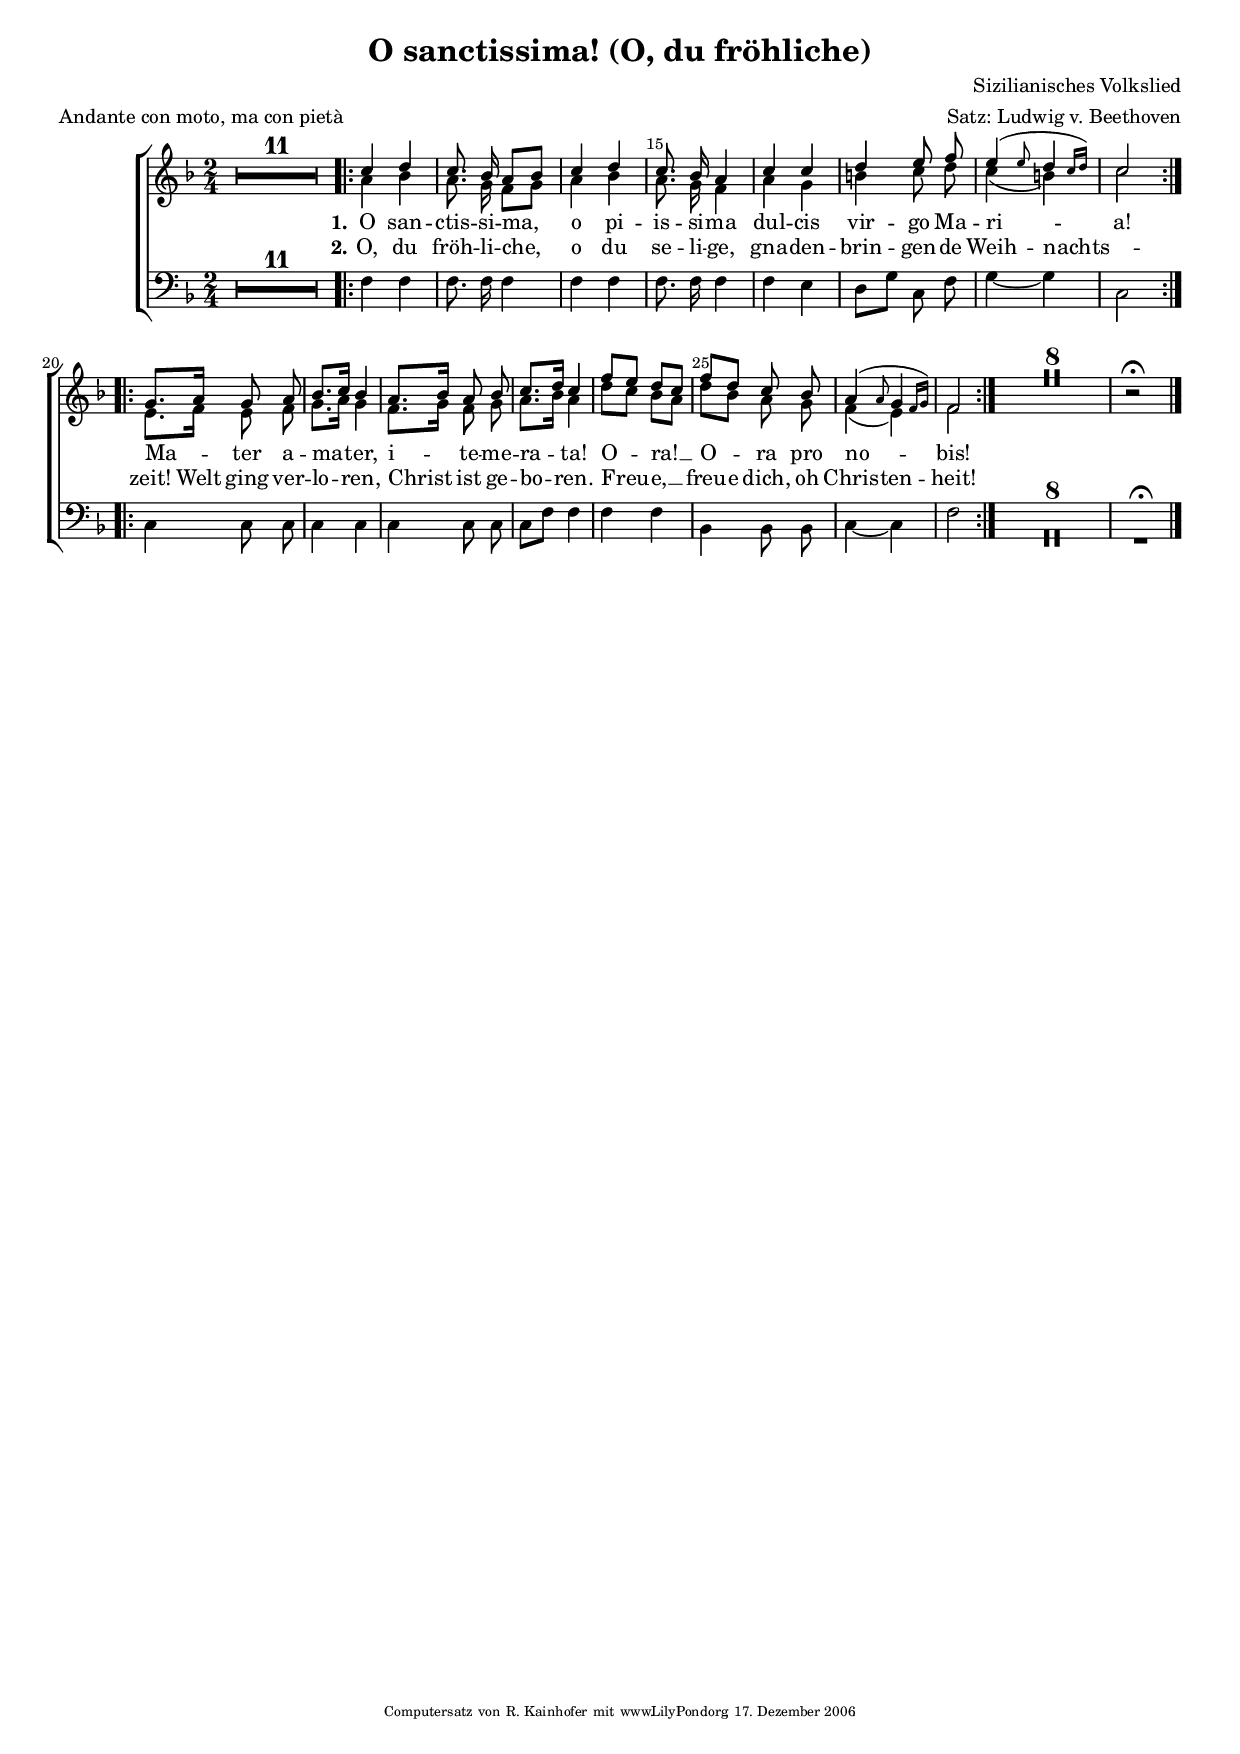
%lilypond input for Ich hab' dich lieb, mein Wien!


\version "2.7.40"
#(set-default-paper-size "a4")
#(set-global-staff-size 17)

\header {
	title = "O sanctissima! (O, du fröhliche)"
	composer = "Sizilianisches Volkslied"
	arranger = "Satz: Ludwig v. Beethoven"
	meter = "Andante con moto, ma con pietà"
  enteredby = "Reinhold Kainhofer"
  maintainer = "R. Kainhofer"
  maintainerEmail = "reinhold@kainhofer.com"
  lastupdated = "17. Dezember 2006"
  
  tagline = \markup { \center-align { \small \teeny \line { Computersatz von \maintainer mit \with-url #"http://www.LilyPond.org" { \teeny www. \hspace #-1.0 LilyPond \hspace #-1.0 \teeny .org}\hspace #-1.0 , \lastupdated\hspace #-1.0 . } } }
}


\paper {
% 	between-system-space = 0.3\cm
	between-system-padding = 0.3\cm
	after-title-space = 0.05\cm
% 	ragged-bottom = ##f
% 	ragged-last-bottom = ##f
}

\include "deutsch.ly"

ScoreSettings = {
 	\set Score.skipBars = ##t
% 	\override Staff.VerticalAxisGroup #'minimum-Y-extent = #'(-0 . 0)
% 	\set Staff.midiInstrument = "acoustic grand"
% 	\override Lyrics.VerticalAxisGroup #'minimum-Y-extent = #'(-0 . 0)
	% left-align all rehearsal marks
% 	\override Score.RehearsalMark #'self-alignment-X = #-1
% 	\override Score.RehearsalMark #'padding = #2.8
% 	\override Score.RehearsalMark #'font-size = #1
% 	\override Score.RehearsalMark #'font-shape = #'italic
%
	\override Score.BarNumber  #'break-visibility = #end-of-line-invisible
	\set Score.barNumberVisibility = #(every-nth-bar-number-visible 5)
}

GlobalSettings = \notemode
{	
	\key f \major
	\time 2/4
 	\autoBeamOff
	\revert Rest #'direction
	\revert MultiMeasureRest #'staff-position
}

dynamik = {}

tempos = {}

sopMusic = \relative c'' {
  R2*11 \repeat volta 2 { c4 d | c8. b16 a8[ b] |
  c4 d | c8. b16 a4 | c c | d e8 f | e4( \grace e8 \afterGrace d4 {c16[d])} | c2 }
  \repeat volta 2 { g8.[ a16] g8 a | b8.[ c16] b4 | a8.[ b16] a8 b | c8.[ d16] c4 | f8[e] d[c] | f[d] c b |
  a4( \grace a8 \afterGrace g4 {f16[g16])} | f2 }
  R2*8 | r2\fermata 
  \bar"|."
}

altoMusic = \relative c'' {
  s2*11 \repeat volta 2 { a4 b | a8. g16 f8[ g] |
  a4 b | a8. g16 f4 | a g | h c8 d | c4( h) c2 }
  \repeat volta 2 { e,8.[ f16] e8 f | g8.[ a16] g4 | f8.[g16] f8 g | a8.[ b16] a4 | d8[c] b[a] | d[b] a g |
  f4( e) f2
  } s2*9 \bar"|."
}

bassMusic = \relative c {
  R2*11 \repeat volta 2 {f4 f | f8. f16 f4 |
  f4 f | f8. f16 f4 | f e | d8[ g] c, f | \slurDotted g4~ g4 \slurSolid | c,2}
  \repeat volta 2 { c4 c8 c | c4 c | c c8 c | c[f] f4 | f f | b, b8 b |
  \slurDotted c4~ c \slurSolid | f2 }
  R2*8 | R2\fermata \bar"|."
}

VerseI = \lyricmode
{
  \set stanza = "1."
  O san -- ctis -- si -- ma, o pi -- is -- si -- ma dul -- cis vir -- go Ma -- ri -- a!
  Ma -- ter a -- ma -- ter, i -- te -- me -- ra -- ta! O -- ra! __ O -- ra pro no -- bis!
}

VerseII = \lyricmode
{
  \set stanza = "2."
  O, du fröh -- li -- che, o du se -- li -- ge, gna -- den -- brin -- gen -- de \set ignoreMelismata = ##t Weih -- nachts -- _ zeit! \unset ignoreMelismata
  Welt ging ver -- lo -- ren, Christ ist ge -- bo -- ren. Freu -- e, __ \set ignoreMelismata = ##t freu -- e dich, oh Chris -- ten -- heit! \unset ignoreMelismata
}


\score {

	\context ChoirStaff <<
		\ScoreSettings
		\context Staff = women <<
			\dynamik
			\tempos
			\dynamicUp
			\context Voice = sopranos { \voiceOne << \GlobalSettings \sopMusic >> }
			\context Voice = altos { \voiceTwo << \GlobalSettings \altoMusic >> }
      \set Staff.instrument = \markup { \column { "S" \line {"A"} } }
		>>
		\context Lyrics = sopranosI \lyricsto sopranos \VerseI
		\context Lyrics = sopranosII \lyricsto sopranos \VerseII

		\context Staff = men <<
			\clef bass
			\dynamik
			\dynamicDown
			\context Voice = basses { \voiceTwo <<\GlobalSettings \bassMusic >> }
      \set Staff.instrument = \markup { \column { {"B"} } }
		>>
	>>


	\layout {
		\context {
			% a little smaller so lyrics
			% can be closer to the staff
%			\Staff \override VerticalAxisGroup #'minimum-Y-extent = #'(-3 . 3)
		}
	}

	\midi {
		\tempo 4 = 120
		\context {
			\ChoirStaff
			\accepts Dynamics
		}
	}
}

